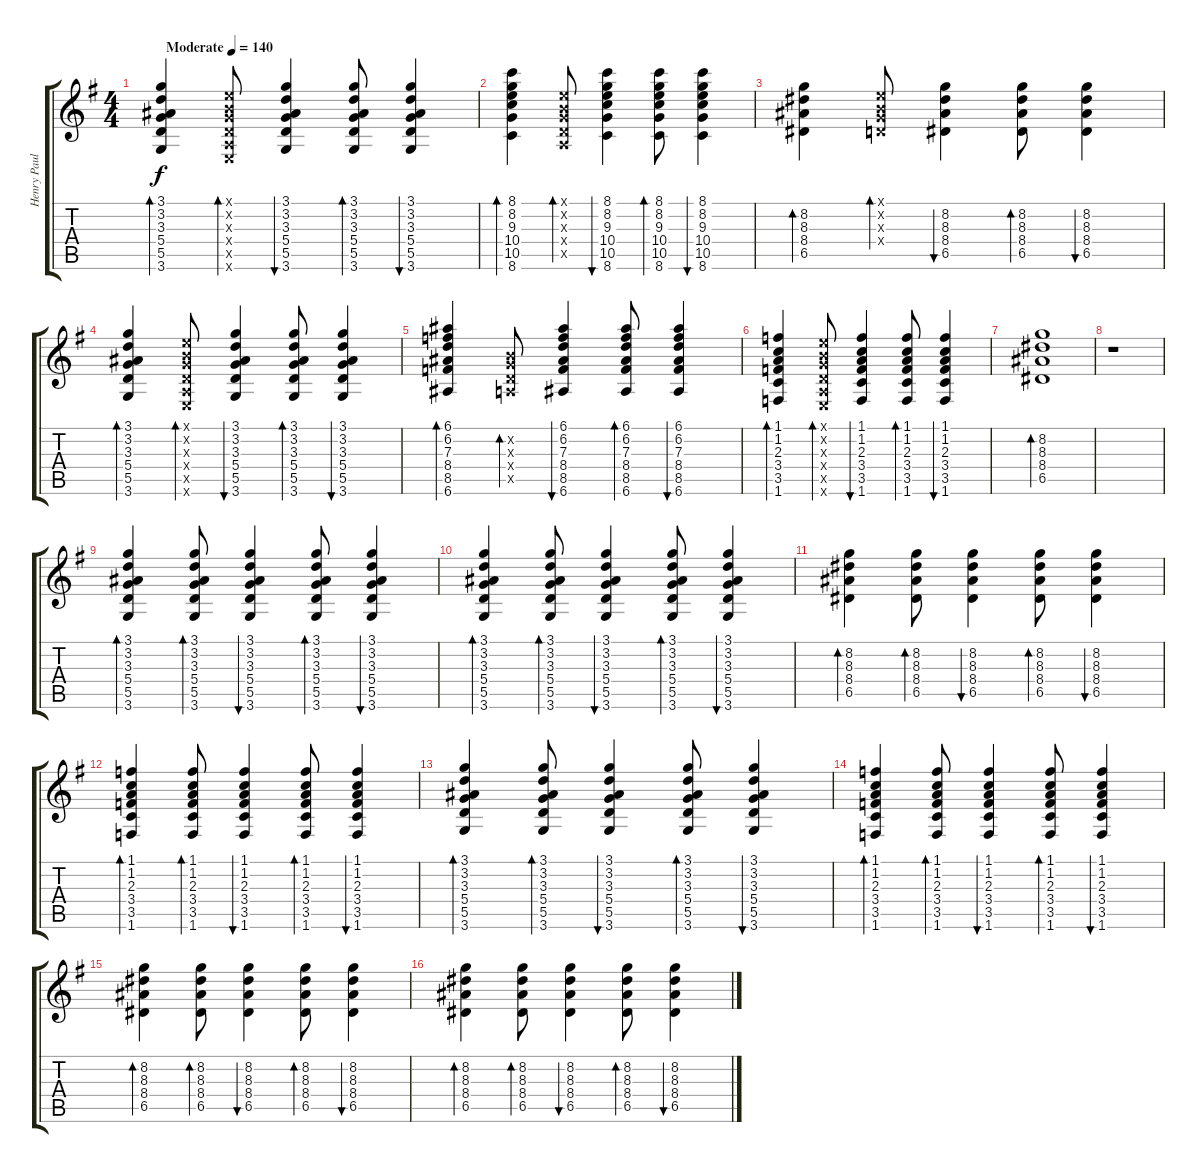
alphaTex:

\track ("Henry Paul Guitar" "Henry Paul") {instrument electricguitarclean}
\staff {score tabs}
\tuning (E4 B3 G3 D3 A2 E2) {hide}
\ts (4 4)
\tempo (140 "Moderate")
\clef g2
\ks g
(3.1 3.2 3.3 5.4 5.5 3.6).4{bd 60 dy f instrument electricguitarclean} (0.1{x} 0.2{x} 0.3{x} 0.4{x} 0.5{x} 0.6{x}).8{bd 30} (3.1 3.2 3.3 5.4 5.5 3.6).4{bu 30} (3.1 3.2 3.3 5.4 5.5 3.6).8{bd 30} (3.1 3.2 3.3 5.4 5.5 3.6).4{bu 30} |
(8.1 8.2 9.3 10.4 10.5 8.6).4{bd 60} (0.1{x} 0.2{x} 0.3{x} 0.4{x} 0.5{x}).8{bd 30} (8.1 8.2 9.3 10.4 10.5 8.6).4{bu 30} (8.1 8.2 9.3 10.4 10.5 8.6).8{bd 30} (8.1 8.2 9.3 10.4 10.5 8.6).4{bu 30} |
(8.2 8.3 8.4 6.5).4{bd 120} (0.1{x} 0.2{x} 0.3{x} 0.4{x}).8{bd 60} (8.2 8.3 8.4 6.5).4{bu 60} (8.2 8.3 8.4 6.5).8{bd 60} (8.2 8.3 8.4 6.5).4{bu 60} |
(3.1 3.2 3.3 5.4 5.5 3.6).4{bd 60} (0.1{x} 0.2{x} 0.3{x} 0.4{x} 0.5{x} 0.6{x}).8{bd 30} (3.1 3.2 3.3 5.4 5.5 3.6).4{bu 30} (3.1 3.2 3.3 5.4 5.5 3.6).8{bd 30} (3.1 3.2 3.3 5.4 5.5 3.6).4{bu 30} |
(6.1 6.2 7.3 8.4 8.5 6.6).4{bd 120} (0.2{x} 0.3{x} 0.4{x} 0.5{x}).8{bd 60} (6.1 6.2 7.3 8.4 8.5 6.6).4{bu 60} (6.1 6.2 7.3 8.4 8.5 6.6).8{bd 60} (6.1 6.2 7.3 8.4 8.5 6.6).4{bu 60} |
(1.1 1.2 2.3 3.4 3.5 1.6).4{bd 120} (0.1{x} 0.2{x} 0.3{x} 0.4{x} 0.5{x} 0.6{x}).8{bd 60} (1.1 1.2 2.3 3.4 3.5 1.6).4{bu 60} (1.1 1.2 2.3 3.4 3.5 1.6).8{bd 60} (1.1 1.2 2.3 3.4 3.5 1.6).4{bu 60} |
(8.2 8.3 8.4 6.5).1{bd 120} |
r.1 |
(3.1 3.2 3.3 5.4 5.5 3.6).4{bd 60} (3.1 3.2 3.3 5.4 5.5 3.6).8{bd 30} (3.1 3.2 3.3 5.4 5.5 3.6).4{bu 30} (3.1 3.2 3.3 5.4 5.5 3.6).8{bd 30} (3.1 3.2 3.3 5.4 5.5 3.6).4{bu 30} |
(3.1 3.2 3.3 5.4 5.5 3.6).4{bd 60} (3.1 3.2 3.3 5.4 5.5 3.6).8{bd 30} (3.1 3.2 3.3 5.4 5.5 3.6).4{bu 30} (3.1 3.2 3.3 5.4 5.5 3.6).8{bd 30} (3.1 3.2 3.3 5.4 5.5 3.6).4{bu 30} |
(8.2 8.3 8.4 6.5).4{bd 120} (8.2 8.3 8.4 6.5).8{bd 60} (8.2 8.3 8.4 6.5).4{bu 60} (8.2 8.3 8.4 6.5).8{bd 60} (8.2 8.3 8.4 6.5).4{bu 60} |
(1.1 1.2 2.3 3.4 3.5 1.6).4{bd 120} (1.1 1.2 2.3 3.4 3.5 1.6).8{bd 60} (1.1 1.2 2.3 3.4 3.5 1.6).4{bu 60} (1.1 1.2 2.3 3.4 3.5 1.6).8{bd 60} (1.1 1.2 2.3 3.4 3.5 1.6).4{bu 60} |
(3.1 3.2 3.3 5.4 5.5 3.6).4{bd 60} (3.1 3.2 3.3 5.4 5.5 3.6).8{bd 30} (3.1 3.2 3.3 5.4 5.5 3.6).4{bu 30} (3.1 3.2 3.3 5.4 5.5 3.6).8{bd 30} (3.1 3.2 3.3 5.4 5.5 3.6).4{bu 30} |
(1.1 1.2 2.3 3.4 3.5 1.6).4{bd 120} (1.1 1.2 2.3 3.4 3.5 1.6).8{bd 60} (1.1 1.2 2.3 3.4 3.5 1.6).4{bu 60} (1.1 1.2 2.3 3.4 3.5 1.6).8{bd 60} (1.1 1.2 2.3 3.4 3.5 1.6).4{bu 60} |
(8.2 8.3 8.4 6.5).4{bd 120} (8.2 8.3 8.4 6.5).8{bd 60} (8.2 8.3 8.4 6.5).4{bu 60} (8.2 8.3 8.4 6.5).8{bd 60} (8.2 8.3 8.4 6.5).4{bu 60} |
(8.2 8.3 8.4 6.5).4{bd 120} (8.2 8.3 8.4 6.5).8{bd 60} (8.2 8.3 8.4 6.5).4{bu 60} (8.2 8.3 8.4 6.5).8{bd 60} (8.2 8.3 8.4 6.5).4{bu 60}
